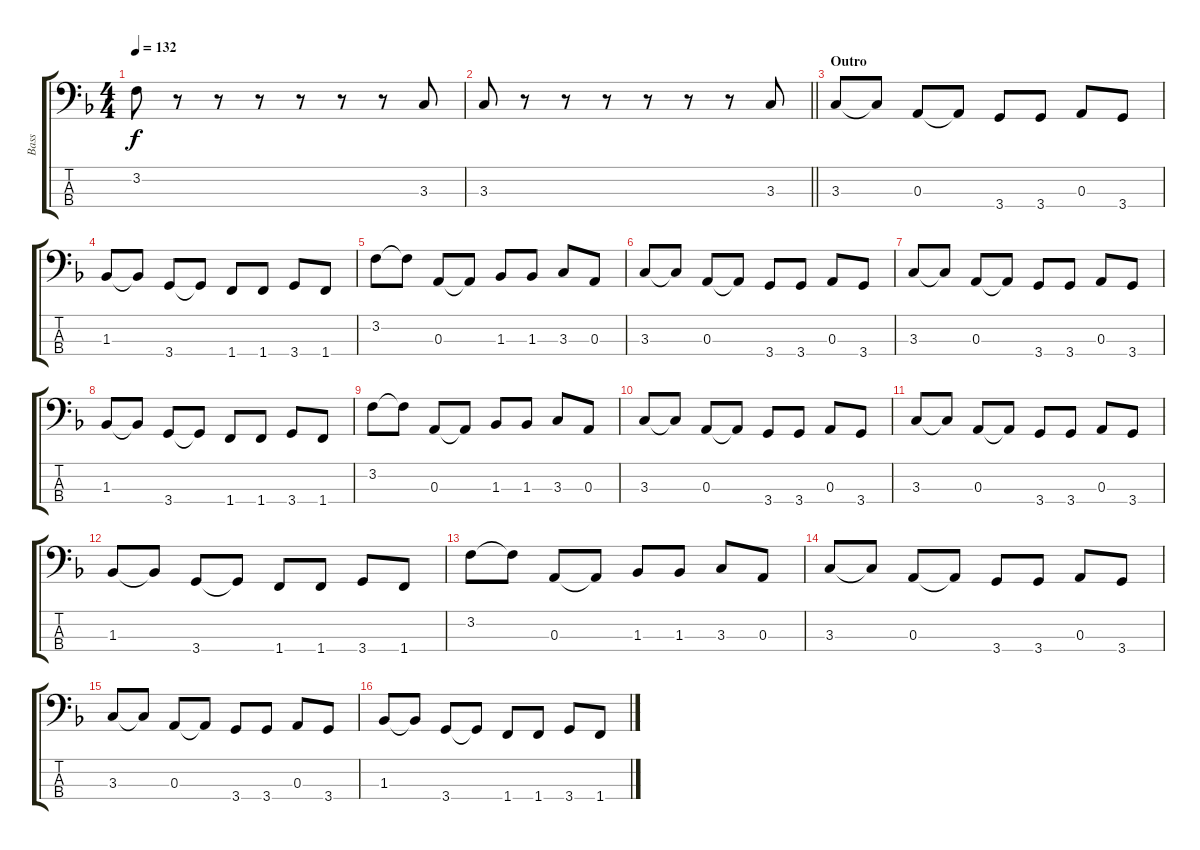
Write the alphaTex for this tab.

\track ("Bass" "Bass") {instrument electricbassfinger}
\staff {score tabs}
\tuning (G2 D2 A1 E1) {hide}
\ts (4 4)
\tempo 132
\clef f4
\ks f
3.2.8{dy f} r.8 r.8 r.8 r.8 r.8 r.8 3.3.8 |
\barLineRight lightlight
3.3.8 r.8 r.8 r.8 r.8 r.8 r.8 3.3.8 |
\section ("" "Outro")
3.3.8 3.3{t}.8 0.3.8 0.3{t}.8 3.4.8 3.4.8 0.3.8 3.4.8 |
1.3.8 1.3{t}.8 3.4.8 3.4{t}.8 1.4.8 1.4.8 3.4.8 1.4.8 |
3.2.8 3.2{t}.8 0.3.8 0.3{t}.8 1.3.8 1.3.8 3.3.8 0.3.8 |
3.3.8 3.3{t}.8 0.3.8 0.3{t}.8 3.4.8 3.4.8 0.3.8 3.4.8 |
3.3.8 3.3{t}.8 0.3.8 0.3{t}.8 3.4.8 3.4.8 0.3.8 3.4.8 |
1.3.8 1.3{t}.8 3.4.8 3.4{t}.8 1.4.8 1.4.8 3.4.8 1.4.8 |
3.2.8 3.2{t}.8 0.3.8 0.3{t}.8 1.3.8 1.3.8 3.3.8 0.3.8 |
3.3.8 3.3{t}.8 0.3.8 0.3{t}.8 3.4.8 3.4.8 0.3.8 3.4.8 |
3.3.8 3.3{t}.8 0.3.8 0.3{t}.8 3.4.8 3.4.8 0.3.8 3.4.8 |
1.3.8 1.3{t}.8 3.4.8 3.4{t}.8 1.4.8 1.4.8 3.4.8 1.4.8 |
3.2.8 3.2{t}.8 0.3.8 0.3{t}.8 1.3.8 1.3.8 3.3.8 0.3.8 |
3.3.8 3.3{t}.8 0.3.8 0.3{t}.8 3.4.8 3.4.8 0.3.8 3.4.8 |
3.3.8 3.3{t}.8 0.3.8 0.3{t}.8 3.4.8 3.4.8 0.3.8 3.4.8 |
1.3.8 1.3{t}.8 3.4.8 3.4{t}.8 1.4.8 1.4.8 3.4.8 1.4.8
